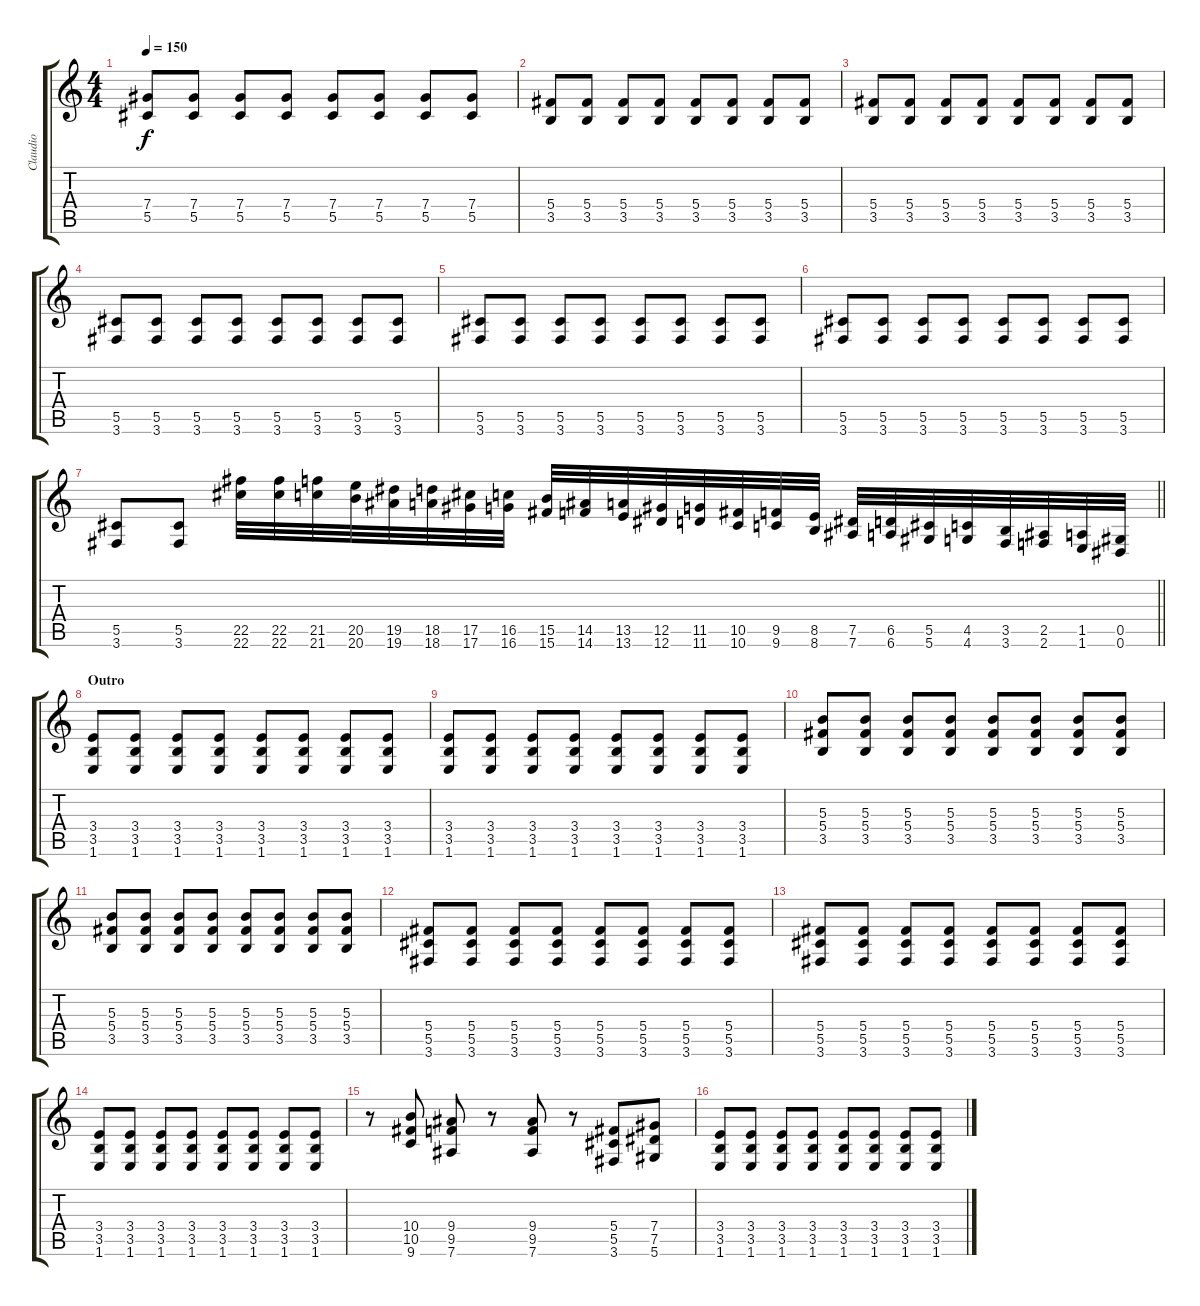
\track ("Claudio" "Claudio") {instrument distortionguitar}
\staff {score tabs}
\tuning (Eb4 Bb3 Gb3 Db3 Ab2 Eb2) {hide}
\ts (4 4)
\tempo 150
\clef g2
\ks c
(7.4 5.5).8{dy f} (7.4 5.5).8 (7.4 5.5).8 (7.4 5.5).8 (7.4 5.5).8 (7.4 5.5).8 (7.4 5.5).8 (7.4 5.5).8 |
(5.4 3.5).8 (5.4 3.5).8 (5.4 3.5).8 (5.4 3.5).8 (5.4 3.5).8 (5.4 3.5).8 (5.4 3.5).8 (5.4 3.5).8 |
(5.4 3.5).8 (5.4 3.5).8 (5.4 3.5).8 (5.4 3.5).8 (5.4 3.5).8 (5.4 3.5).8 (5.4 3.5).8 (5.4 3.5).8 |
(5.5 3.6).8 (5.5 3.6).8 (5.5 3.6).8 (5.5 3.6).8 (5.5 3.6).8 (5.5 3.6).8 (5.5 3.6).8 (5.5 3.6).8 |
(5.5 3.6).8 (5.5 3.6).8 (5.5 3.6).8 (5.5 3.6).8 (5.5 3.6).8 (5.5 3.6).8 (5.5 3.6).8 (5.5 3.6).8 |
(5.5 3.6).8 (5.5 3.6).8 (5.5 3.6).8 (5.5 3.6).8 (5.5 3.6).8 (5.5 3.6).8 (5.5 3.6).8 (5.5 3.6).8 |
\barLineRight lightlight
(5.5 3.6).8 (5.5 3.6).8 (22.5 22.6).32 (22.5 22.6).32 (21.5 21.6).32 (20.5 20.6).32 (19.5 19.6).32 (18.5 18.6).32 (17.5 17.6).32 (16.5 16.6).32 (15.5 15.6).32 (14.5 14.6).32 (13.5 13.6).32 (12.5 12.6).32 (11.5 11.6).32 (10.5 10.6).32 (9.5 9.6).32 (8.5 8.6).32 (7.5 7.6).32 (6.5 6.6).32 (5.5 5.6).32 (4.5 4.6).32 (3.5 3.6).32 (2.5 2.6).32 (1.5 1.6).32 (0.5 0.6).32 |
\section ("" "Outro")
(3.4 3.5 1.6).8{instrument distortionguitar} (3.4 3.5 1.6).8 (3.4 3.5 1.6).8 (3.4 3.5 1.6).8 (3.4 3.5 1.6).8 (3.4 3.5 1.6).8 (3.4 3.5 1.6).8 (3.4 3.5 1.6).8 |
(3.4 3.5 1.6).8 (3.4 3.5 1.6).8 (3.4 3.5 1.6).8 (3.4 3.5 1.6).8 (3.4 3.5 1.6).8 (3.4 3.5 1.6).8 (3.4 3.5 1.6).8 (3.4 3.5 1.6).8 |
(5.3 5.4 3.5).8 (5.3 5.4 3.5).8 (5.3 5.4 3.5).8 (5.3 5.4 3.5).8 (5.3 5.4 3.5).8 (5.3 5.4 3.5).8 (5.3 5.4 3.5).8 (5.3 5.4 3.5).8 |
(5.3 5.4 3.5).8 (5.3 5.4 3.5).8 (5.3 5.4 3.5).8 (5.3 5.4 3.5).8 (5.3 5.4 3.5).8 (5.3 5.4 3.5).8 (5.3 5.4 3.5).8 (5.3 5.4 3.5).8 |
(5.4 5.5 3.6).8 (5.4 5.5 3.6).8 (5.4 5.5 3.6).8 (5.4 5.5 3.6).8 (5.4 5.5 3.6).8 (5.4 5.5 3.6).8 (5.4 5.5 3.6).8 (5.4 5.5 3.6).8 |
(5.4 5.5 3.6).8 (5.4 5.5 3.6).8 (5.4 5.5 3.6).8 (5.4 5.5 3.6).8 (5.4 5.5 3.6).8 (5.4 5.5 3.6).8 (5.4 5.5 3.6).8 (5.4 5.5 3.6).8 |
(3.4 3.5 1.6).8 (3.4 3.5 1.6).8 (3.4 3.5 1.6).8 (3.4 3.5 1.6).8 (3.4 3.5 1.6).8 (3.4 3.5 1.6).8 (3.4 3.5 1.6).8 (3.4 3.5 1.6).8 |
r.8 (10.4 10.5 9.6).8 (9.4 9.5 7.6).8 r.8 (9.4 9.5 7.6).8 r.8 (5.4 5.5 3.6).8 (7.4 7.5 5.6).8 |
(3.4 3.5 1.6).8 (3.4 3.5 1.6).8 (3.4 3.5 1.6).8 (3.4 3.5 1.6).8 (3.4 3.5 1.6).8 (3.4 3.5 1.6).8 (3.4 3.5 1.6).8 (3.4 3.5 1.6).8
